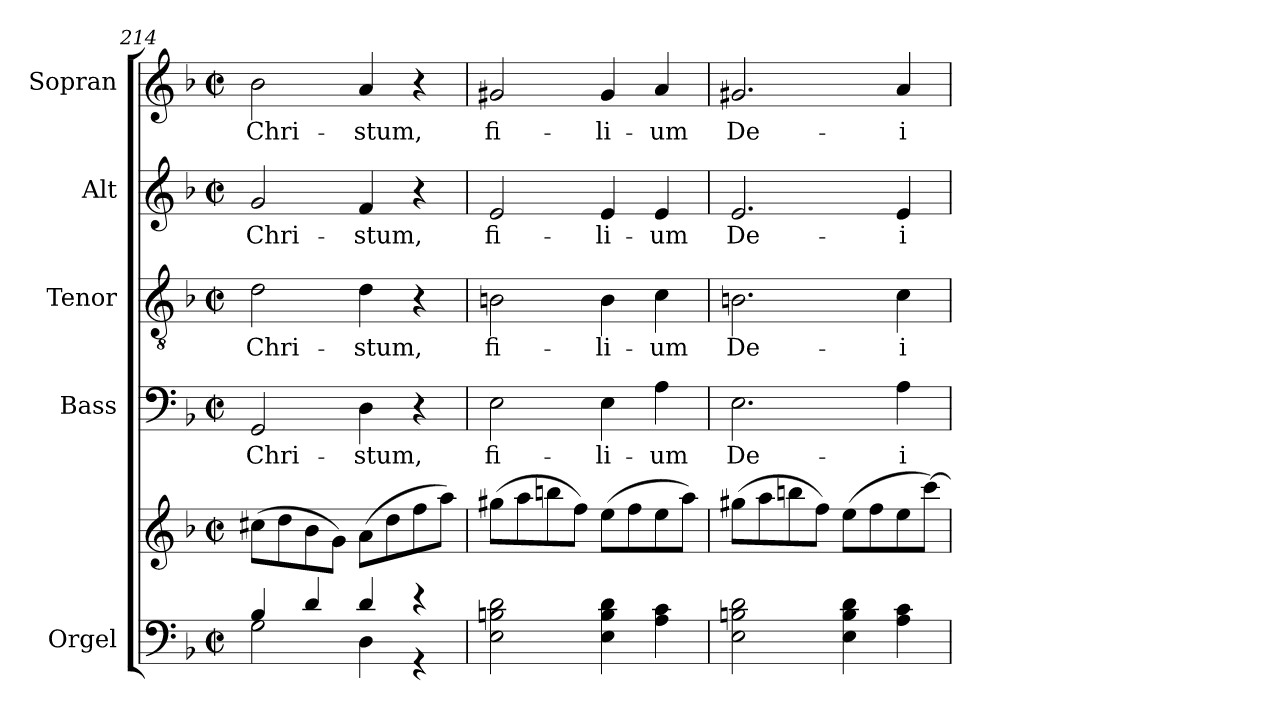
**kern	**kern	**kern	**text	**kern	**text	**kern	**text	**kern	**text
*part5	*part5	*part4	*part4	*part3	*part3	*part2	*part2	*part1	*part1
*staff6	*staff5	*staff4	*staff4	*staff3	*staff3	*staff2	*staff2	*staff1	*staff1
*I"Orgel	*	*I"Bass	*	*I"Tenor	*	*I"Alt	*	*I"Sopran	*
*I'Org.	*	*I'B.	*	*I'T.	*	*I'A.	*	*I'S.	*
*clefF4	*clefG2	*clefF4	*	*clefGv2	*	*clefG2	*	*clefG2	*
*k[b-]	*k[b-]	*k[b-]	*	*k[b-]	*	*k[b-]	*	*k[b-]	*
*F:	*F:	*F:	*	*F:	*	*F:	*	*F:	*
*M2/2	*M2/2	*M2/2	*	*M2/2	*	*M2/2	*	*M2/2	*
*met(c|)	*met(c|)	*met(c|)	*	*met(c|)	*	*met(c|)	*	*met(c|)	*
=214	=214	=214	=214	=214	=214	=214	=214	=214	=214
*^	*	*	*	*	*	*	*	*	*
!	!	!	!	!LO:LY:b	!	!LO:LY:b	!	!LO:LY:b	!	!LO:LY:b
4B-/	2G\	(>8cc#X\L	2GG/	Chri-	2d\	Chri-	2g/	Chri-	2b-\	Chri-
.	.	8dd\	.	.	.	.	.	.	.	.
4d/	.	8b-\	.	.	.	.	.	.	.	.
.	.	8g\J)	.	.	.	.	.	.	.	.
!	!	!	!	!LO:LY:b	!	!LO:LY:b	!	!LO:LY:b	!	!LO:LY:b
4d/	4D\	(>8a\L	4D\	-stum,	4d\	-stum,	4f/	-stum,	4a/	-stum,
.	.	8dd\	.	.	.	.	.	.	.	.
4r	4r	8ff\	4r	.	4r	.	4r	.	4r	.
.	.	8aa\J)	.	.	.	.	.	.	.	.
*v	*v	*	*	*	*	*	*	*	*	*
=215	=215	=215	=215	=215	=215	=215	=215	=215	=215
!	!	!	!LO:LY:b	!	!LO:LY:b	!	!LO:LY:b	!	!LO:LY:b
2E\ 2Bn\ 2d\	(>8gg#X\L	2E\	fi-	2Bn\	fi-	2e/	fi-	2g#X/	fi-
.	8aa\	.	.	.	.	.	.	.	.
.	8bbn\	.	.	.	.	.	.	.	.
.	8ff\J)	.	.	.	.	.	.	.	.
!	!	!	!LO:LY:b	!	!LO:LY:b	!	!LO:LY:b	!	!LO:LY:b
4E\ 4B\ 4d\	(>8ee\L	4E\	-li-	4B\	-li-	4e/	-li-	4g#/	-li-
.	8ff\	.	.	.	.	.	.	.	.
!	!	!	!LO:LY:b	!	!LO:LY:b	!	!LO:LY:b	!	!LO:LY:b
4A\ 4c\	8ee\	4A\	-um	4c\	-um	4e/	-um	4a/	-um
.	8aa\J)	.	.	.	.	.	.	.	.
!!LO:PB:g=z
=216	=216	=216	=216	=216	=216	=216	=216	=216	=216
!	!	!	!LO:LY:b	!	!LO:LY:b	!	!LO:LY:b	!	!LO:LY:b
2E\ 2Bn\ 2d\	(>8gg#X\L	2.E\	De-	2.Bn\	De-	2.e/	De-	2.g#X/	De-
.	8aa\	.	.	.	.	.	.	.	.
.	8bbn\	.	.	.	.	.	.	.	.
.	8ff\J)	.	.	.	.	.	.	.	.
4E\ 4B\ 4d\	(>8ee\L	.	.	.	.	.	.	.	.
.	8ff\	.	.	.	.	.	.	.	.
!	!	!	!LO:LY:b	!	!LO:LY:b	!	!LO:LY:b	!	!LO:LY:b
4A\ 4c\	8ee\	4A\	-i	4c\	-i	4e/	-i	4a/	-i
.	[8ccc\J)	.	.	.	.	.	.	.	.
=	=	=	=	=	=	=	=	=	=
*-	*-	*-	*-	*-	*-	*-	*-	*-	*-
